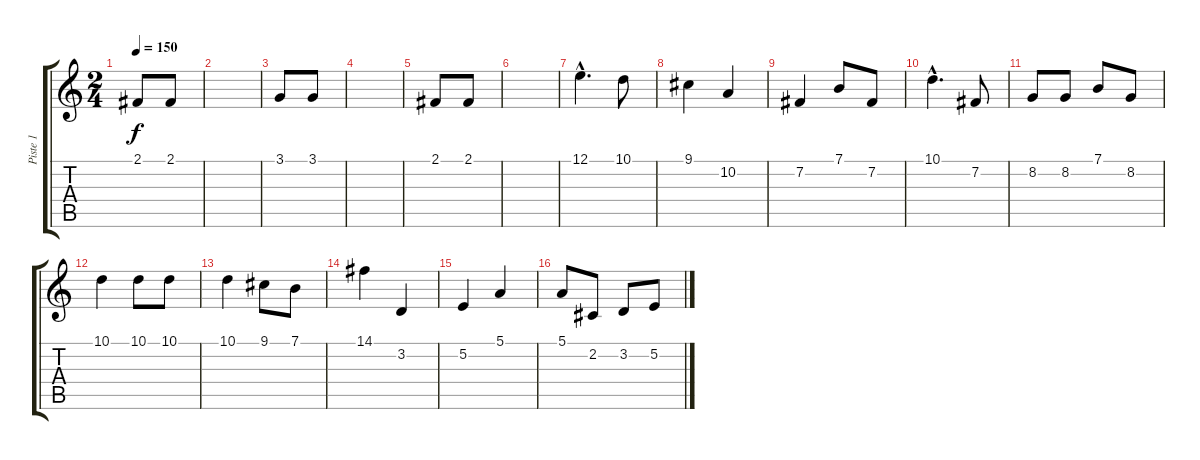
\track ("Piste 1" "Piste 1") {instrument violin}
\staff {score tabs}
\tuning (E4 B3 G3 D3 A2 E2) {hide}
\ts (2 4)
\tempo 150
\clef g2
\ks c
2.1.8{dy f} 2.1.8 |
|
3.1.8 3.1.8 |
|
2.1.8 2.1.8 |
|
12.1{hac}.4{d} 10.1.8 |
9.1.4 10.2.4 |
7.2.4 7.1.8 7.2.8 |
10.1{hac}.4{d} 7.2.8 |
8.2.8 8.2.8 7.1.8 8.2.8 |
10.1.4 10.1.8 10.1.8 |
10.1.4 9.1.8 7.1.8 |
14.1.4 3.2.4 |
5.2.4 5.1.4 |
5.1.8 2.2.8 3.2.8 5.2.8
